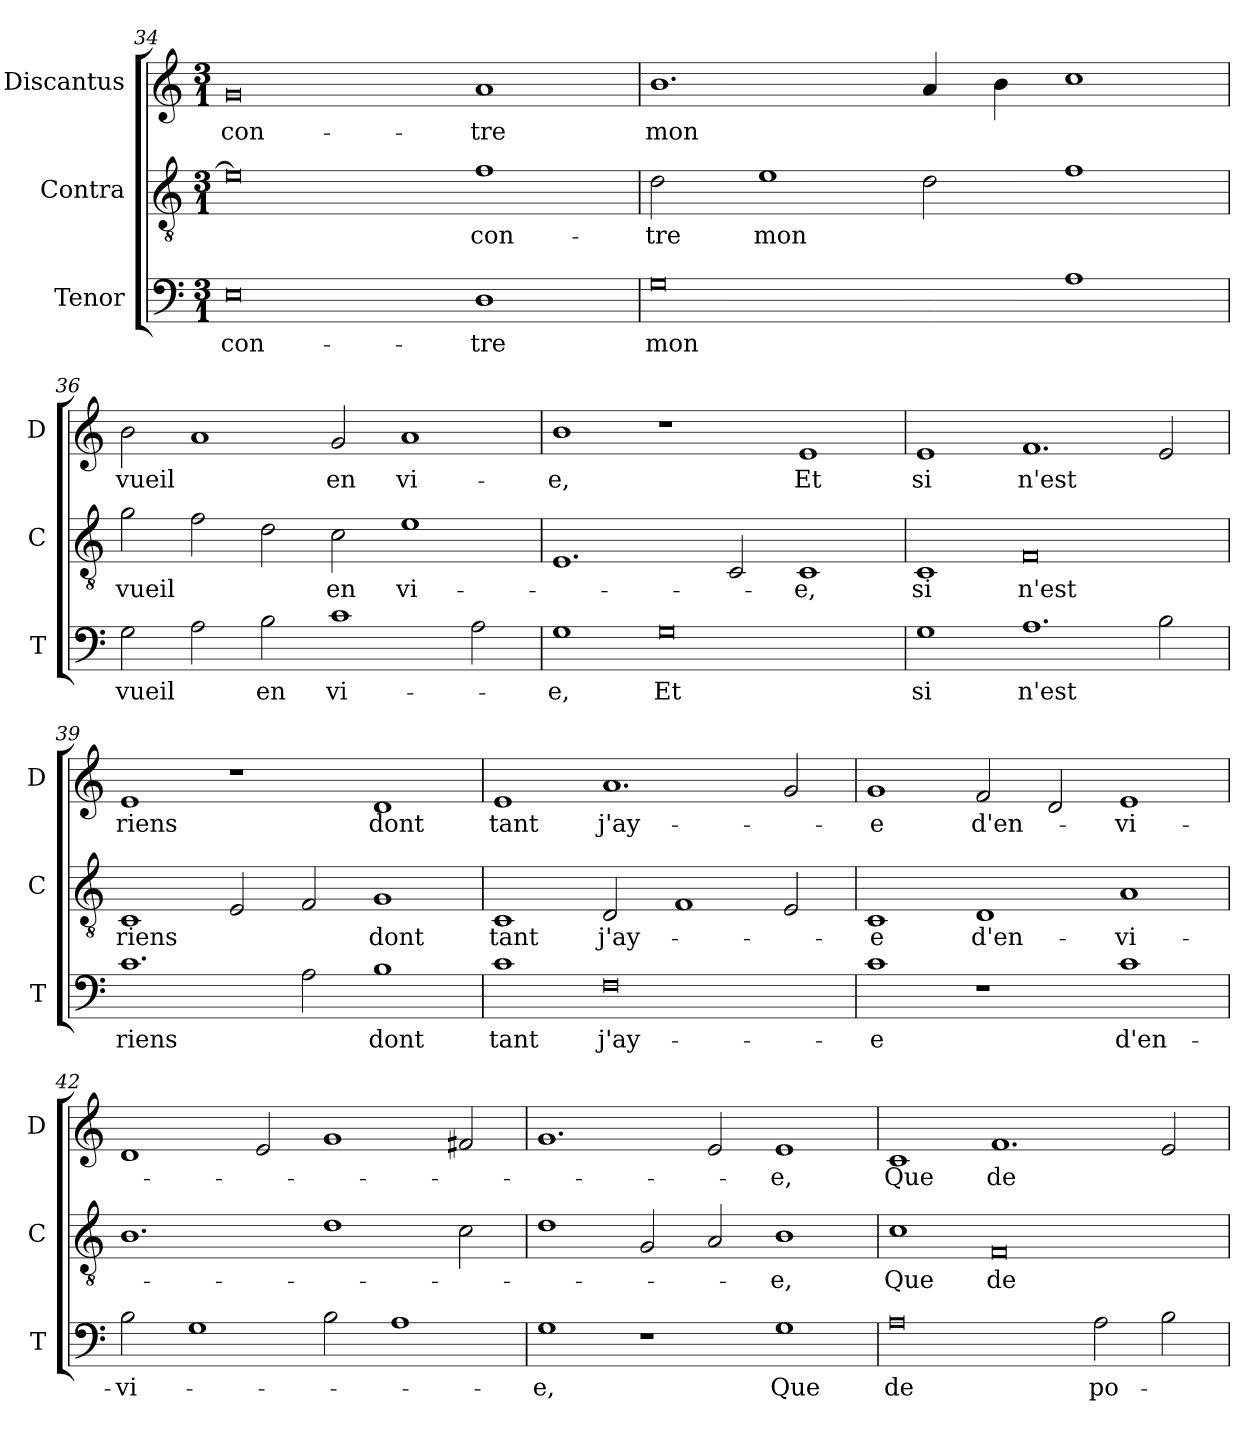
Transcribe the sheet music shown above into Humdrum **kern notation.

**kern	**text	**kern	**text	**kern	**text
*part3	*part3	*part2	*part2	*part1	*part1
*staff3	*staff3	*staff2	*staff2	*staff1	*staff1
*I"Tenor	*	*I"Contra	*	*I"Discantus	*
*I'T	*	*I'C	*	*I'D	*
*clefF4	*	*clefGv2	*	*clefG2	*
*k[]	*	*k[]	*	*k[]	*
*M3/1	*	*M3/1	*	*M3/1	*
=34	=34	=34	=34	=34	=34
0E	con-	0e]	.	0g	con-
1D	-tre	1f	con-	1a	-tre
=35	=35	=35	=35	=35	=35
0G	mon	2d\	-tre	1.b	mon
.	.	1e	mon	.	.
.	.	2d\	.	4a/	.
.	.	.	.	4b\	.
1A	.	1f	.	1cc	.
=36	=36	=36	=36	=36	=36
2G\	vueil	2g\	vueil	2b\	vueil
2A\	.	2f\	.	1a	.
2B\	en	2d\	.	.	.
1c	vi-	2c\	en	2g/	en
.	.	1e	vi-	1a	vi-
2A\	.	.	.	.	.
=37	=37	=37	=37	=37	=37
1G	-e,	1.E	.	1b	-e,
0G	Et	.	.	1r	.
.	.	2C/	.	.	.
.	.	1C	-e,	1e	Et
=38	=38	=38	=38	=38	=38
1G	si	1C	si	1e	si
1.A	n'est	0F	n'est	1.f	n'est
2B\	.	.	.	2e/	.
=39	=39	=39	=39	=39	=39
1.c	riens	1C	riens	1e	riens
.	.	2E/	.	1r	.
2A\	.	2F/	.	.	.
1B	dont	1G	dont	1d	dont
=40	=40	=40	=40	=40	=40
1c	tant	1C	tant	1e	tant
0F	j'ay-	2D/	j'ay-	1.a	j'ay-
.	.	1F	.	.	.
.	.	2E/	.	2g/	.
=41	=41	=41	=41	=41	=41
1c	-e	1C	-e	1g	-e
1r	.	1D	d'en-	2f/	d'en-
.	.	.	.	2d/	.
1c	d'en-	1A	-vi-	1e	-vi-
=42	=42	=42	=42	=42	=42
2B\	-vi-	1.B	.	1d	.
1G	.	.	.	.	.
.	.	.	.	2e/	.
2B\	.	1d	.	1g	.
1A	.	.	.	.	.
.	.	2c\	.	2f#X/	.
=43	=43	=43	=43	=43	=43
1G	-e,	1d	.	1.g	.
1r	.	2G/	.	.	.
.	.	2A/	.	2e/	.
1G	Que	1B	-e,	1e	-e,
=44	=44	=44	=44	=44	=44
0A	de	1c	Que	1c	Que
.	.	0F	de	1.f	de
2A\	po-	.	.	.	.
2B\	.	.	.	2e/	.
=	=	=	=	=	=
*-	*-	*-	*-	*-	*-
